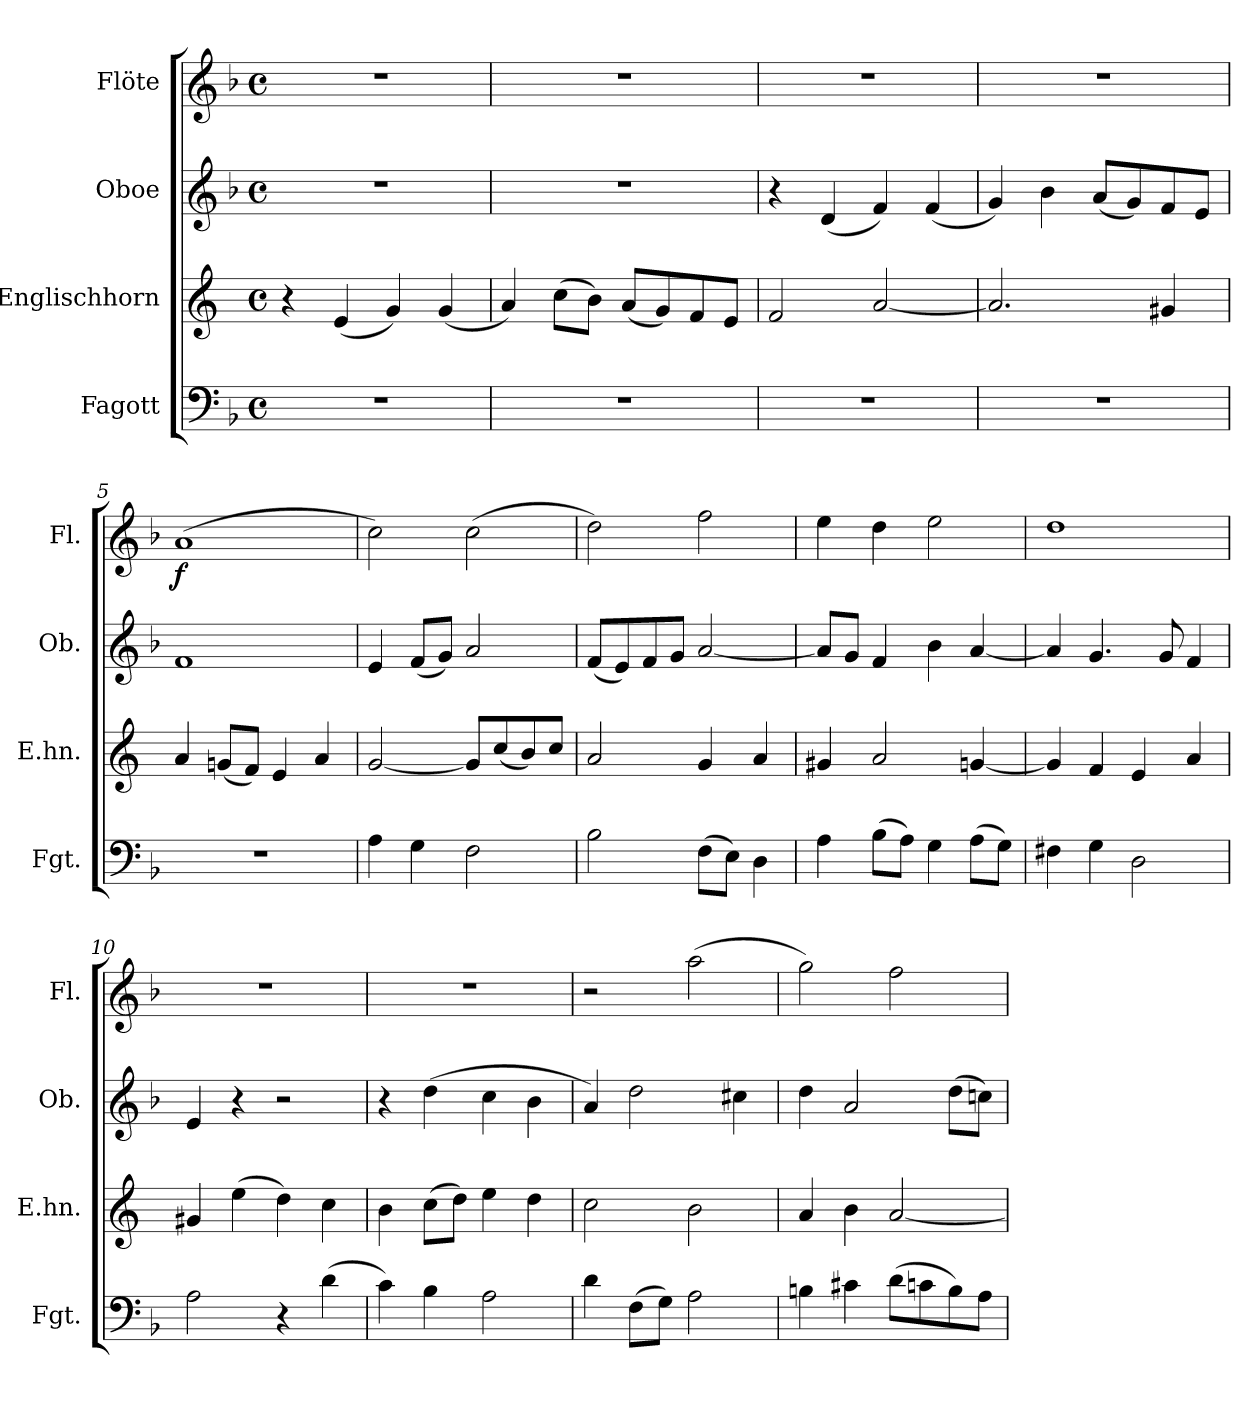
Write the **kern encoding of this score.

**kern	**kern	**kern	**kern	**dynam
*part4	*part3	*part2	*part1	*part1
*staff4	*staff3	*staff2	*staff1	*staff1
*I"Fagott	*I"Englischhorn	*I"Oboe	*I"Flöte	*
*I'Fgt.	*I'E.hn.	*I'Ob.	*I'Fl.	*
*clefF4	*clefG2	*clefG2	*clefG2	*
*	*ITrd4c7	*	*	*
*k[b-]	*k[b-]	*k[b-]	*k[b-]	*
*M4/4	*M4/4	*M4/4	*M4/4	*
*met(c)	*met(c)	*met(c)	*met(c)	*
*MM130	*MM130	*MM130	*MM130	*
=1	=1	=1	=1	=1
1r	4r	1r	1r	.
.	(<4A/	.	.	.
.	4c/)	.	.	.
.	(<4c/	.	.	.
=2	=2	=2	=2	=2
1r	4d/)	1r	1r	.
.	(>8f\L	.	.	.
.	8e\J)	.	.	.
.	(<8d/L	.	.	.
.	8c/)	.	.	.
.	8B-/	.	.	.
.	8A/J	.	.	.
=3	=3	=3	=3	=3
1r	2B-/	4r	1r	.
.	.	(<4d/	.	.
.	[2d/	4f/)	.	.
.	.	(<4f/	.	.
=4	=4	=4	=4	=4
1r	2.d/]	4g/)	1r	.
.	.	4b-\	.	.
.	.	(<8a/L	.	.
.	.	8g/)	.	.
.	4c#X/	8f/	.	.
.	.	8e/J	.	.
=5	=5	=5	=5	=5
!	!	!	!	!LO:DY:b
1r	4d/	1f	(>1a	f
.	(<8cn/L	.	.	.
.	8B-/J)	.	.	.
.	4A/	.	.	.
.	4d/	.	.	.
=6	=6	=6	=6	=6
4A\	[2c/	4e/	2cc\)	.
4G\	.	(<8f/L	.	.
.	.	8g/J)	.	.
2F\	8c/L]	2a/	(>2cc\	.
.	(<8f/	.	.	.
.	8e/)	.	.	.
.	8f/J	.	.	.
!!LO:PB:g=z
=7	=7	=7	=7	=7
2B-\	2d/	(<8f/L	2dd\)	.
.	.	8e/)	.	.
.	.	8f/	.	.
.	.	8g/J	.	.
(>8F\L	4c/	[2a/	2ff\	.
8E\J)	.	.	.	.
4D\	4d/	.	.	.
=8	=8	=8	=8	=8
4A\	4c#X/	8a/L]	4ee\	.
.	.	8g/J	.	.
(>8B-\L	2d/	4f/	4dd\	.
8A\J)	.	.	.	.
4G\	.	4b-\	2ee\	.
(>8A\L	[4cn/	[4a/	.	.
8G\J)	.	.	.	.
=9	=9	=9	=9	=9
4F#X\	4c/]	4a/]	1dd	.
4G\	4B-/	4.g/	.	.
2D\	4A/	.	.	.
.	.	8g/	.	.
.	4d/	4f/	.	.
=10	=10	=10	=10	=10
2A\	4c#X/	4e/	1r	.
.	(>4a\	4r	.	.
4r	4g\)	2r	.	.
(>4d\	4f\	.	.	.
=11	=11	=11	=11	=11
4c\)	4e\	4r	1r	.
4B-\	(>8f\L	(>4dd\	.	.
.	8g\J)	.	.	.
2A\	4a\	4cc\	.	.
.	4g\	4b-\	.	.
=12	=12	=12	=12	=12
4d\	2f\	4a/)	2r	.
(>8F\L	.	2dd\	.	.
8G\J)	.	.	.	.
2A\	2e\	.	(>2aa\	.
.	.	4cc#X\	.	.
!!LO:LB:g=z
=13	=13	=13	=13	=13
4Bn\	4d/	4dd\	2gg\)	.
4c#X\	4e\	2a/	.	.
(>8d\L	[2d/	.	2ff\	.
8cn\	.	.	.	.
8B\)	.	(>8dd\L	.	.
8A\J	.	8ccn\J)	.	.
=	=	=	=	=
*-	*-	*-	*-	*-
